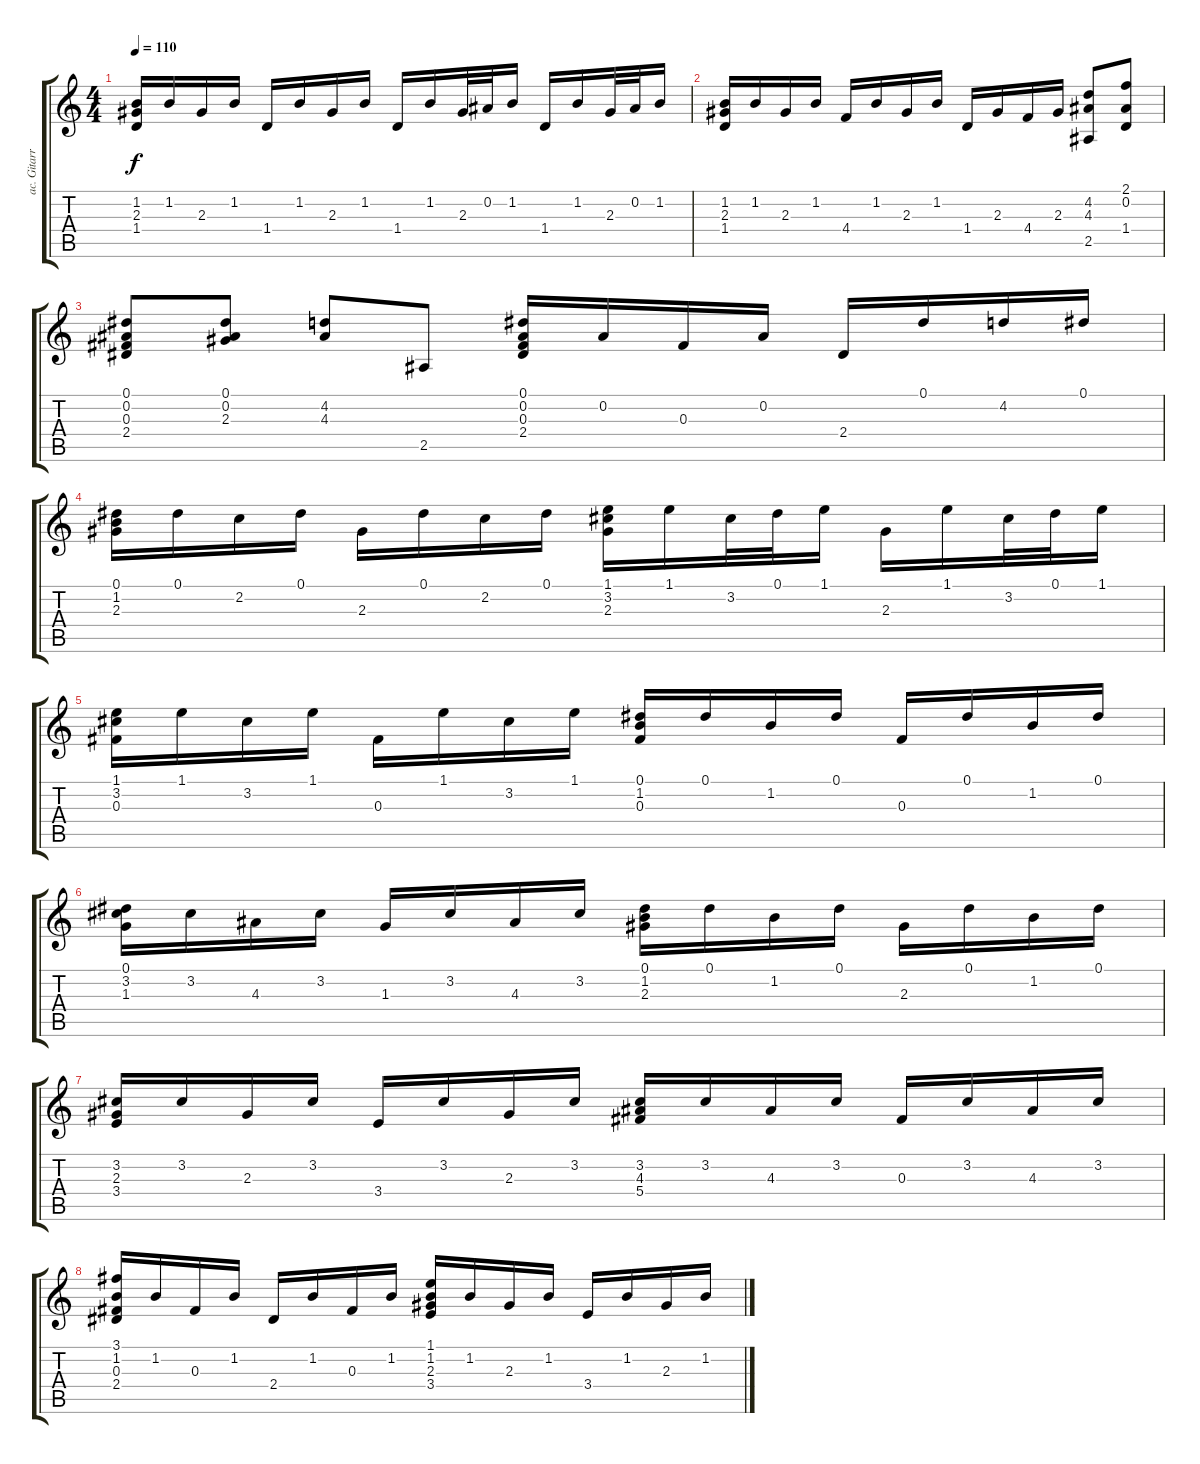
\track ("ac. Gitarre" "ac. Gitarr") {instrument acousticguitarnylon}
\staff {score tabs}
\tuning (Eb4 Bb3 Gb3 Db3 Ab2 Eb2) {hide}
\ts (4 4)
\tempo 110
\clef g2
\ks c
(1.2 2.3 1.4).16{dy f} 1.2.16 2.3.16 1.2.16 1.4.16 1.2.16 2.3.16 1.2.16 1.4.16 1.2.16 2.3.32 0.2.32 1.2.16 1.4.16 1.2.16 2.3.32 0.2.32 1.2.16 |
(1.2 2.3 1.4).16 1.2.16 2.3.16 1.2.16 4.4.16 1.2.16 2.3.16 1.2.16 1.4.16 2.3.16 4.4.16 2.3.16 (4.2 4.3 2.5).8 (2.1 0.2 1.4).8 |
(0.1 0.2 0.3 2.4).8 (0.1 0.2 2.3).8 (4.2 4.3).8 2.5.8 (0.1 0.2 0.3 2.4).16 0.2.16 0.3.16 0.2.16 2.4.16 0.1.16 4.2.16 0.1.16 |
(0.1 1.2 2.3).16 0.1.16 2.2.16 0.1.16 2.3.16 0.1.16 2.2.16 0.1.16 (1.1 3.2 2.3).16 1.1.16 3.2.32 0.1.32 1.1.16 2.3.16 1.1.16 3.2.32 0.1.32 1.1.16 |
(1.1 3.2 0.3).16 1.1.16 3.2.16 1.1.16 0.3.16 1.1.16 3.2.16 1.1.16 (0.1 1.2 0.3).16 0.1.16 1.2.16 0.1.16 0.3.16 0.1.16 1.2.16 0.1.16 |
(0.1 3.2 1.3).16 3.2.16 4.3.16 3.2.16 1.3.16 3.2.16 4.3.16 3.2.16 (0.1 1.2 2.3).16 0.1.16 1.2.16 0.1.16 2.3.16 0.1.16 1.2.16 0.1.16 |
(3.2 2.3 3.4).16 3.2.16 2.3.16 3.2.16 3.4.16 3.2.16 2.3.16 3.2.16 (3.2 4.3 5.4).16 3.2.16 4.3.16 3.2.16 0.3.16 3.2.16 4.3.16 3.2.16 |
(3.1 1.2 0.3 2.4).16 1.2.16 0.3.16 1.2.16 2.4.16 1.2.16 0.3.16 1.2.16 (1.1 1.2 2.3 3.4).16 1.2.16 2.3.16 1.2.16 3.4.16 1.2.16 2.3.16 1.2.16
